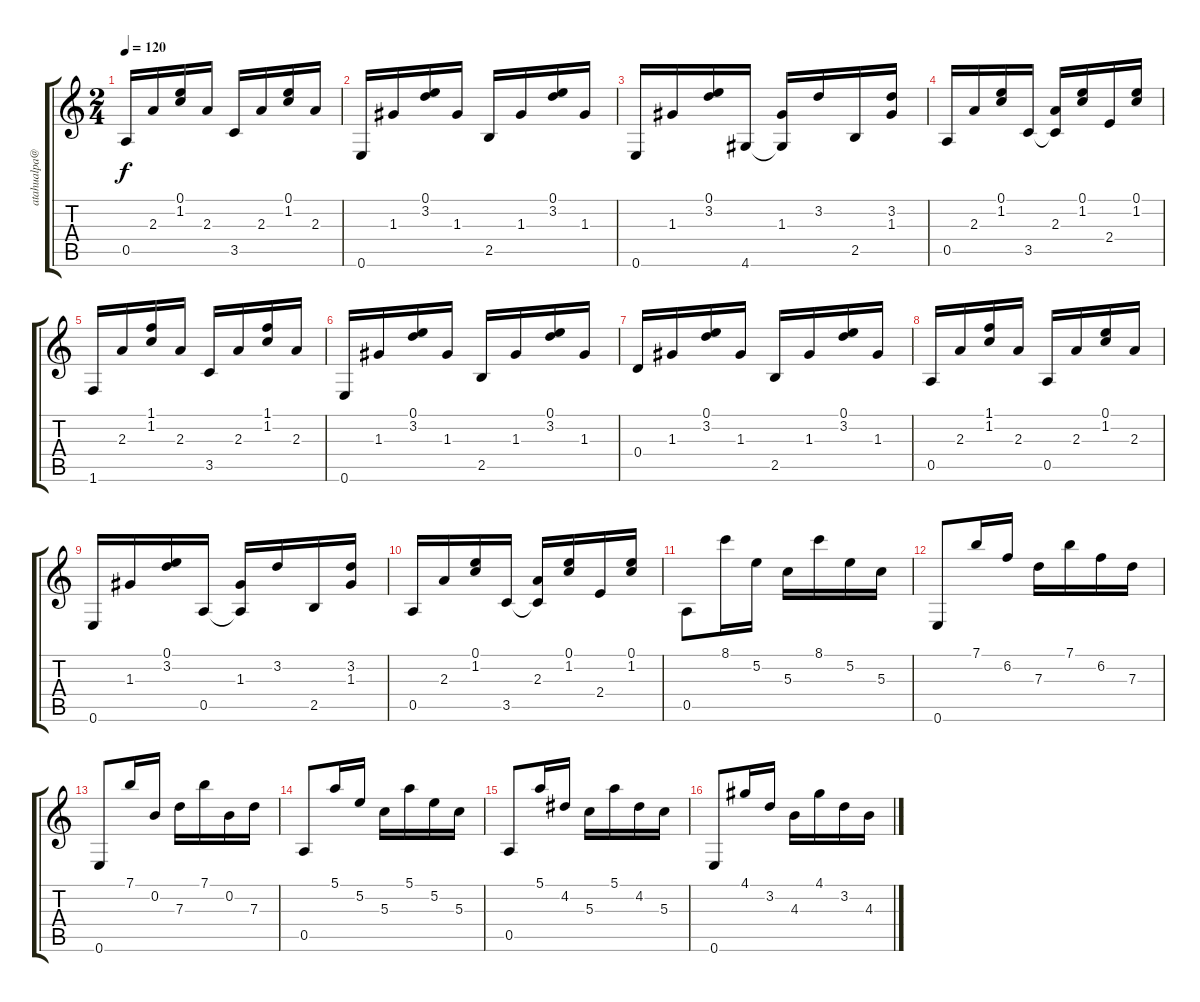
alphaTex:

\track ("" "atahualpa@") {instrument acousticguitarnylon}
\staff {score tabs}
\tuning (E4 B3 G3 D3 A2 E2) {hide}
\ts (2 4)
\tempo 120
\clef g2
\ks c
0.5.16{dy f} 2.3.16 (0.1 1.2).16 2.3.16 3.5.16 2.3.16 (0.1 1.2).16 2.3.16 |
0.6.16 1.3.16 (0.1 3.2).16 1.3.16 2.5.16 1.3.16 (0.1 3.2).16 1.3.16 |
0.6.16 1.3.16 (0.1 3.2).16 4.6.16 (1.3 4.6{t}).16 3.2.16 2.5.16 (3.2 1.3).16 |
0.5.16 2.3.16 (0.1 1.2).16 3.5.16 (2.3 3.5{t}).16 (0.1 1.2).16 2.4.16 (0.1 1.2).16 |
1.6.16 2.3.16 (1.1 1.2).16 2.3.16 3.5.16 2.3.16 (1.1 1.2).16 2.3.16 |
0.6.16 1.3.16 (0.1 3.2).16 1.3.16 2.5.16 1.3.16 (0.1 3.2).16 1.3.16 |
0.4.16 1.3.16 (0.1 3.2).16 1.3.16 2.5.16 1.3.16 (0.1 3.2).16 1.3.16 |
0.5.16 2.3.16 (1.1 1.2).16 2.3.16 0.5.16 2.3.16 (0.1 1.2).16 2.3.16 |
0.6.16 1.3.16 (0.1 3.2).16 0.5.16 (1.3 0.5{t}).16 3.2.16 2.5.16 (3.2 1.3).16 |
0.5.16 2.3.16 (0.1 1.2).16 3.5.16 (2.3 3.5{t}).16 (0.1 1.2).16 2.4.16 (0.1 1.2).16 |
0.5.8 8.1.16 5.2.16 5.3.16 8.1.16 5.2.16 5.3.16 |
0.6.8 7.1.16 6.2.16 7.3.16 7.1.16 6.2.16 7.3.16 |
0.6.8 7.1.16 0.2.16 7.3.16 7.1.16 0.2.16 7.3.16 |
0.5.8 5.1.16 5.2.16 5.3.16 5.1.16 5.2.16 5.3.16 |
0.5.8 5.1.16 4.2.16 5.3.16 5.1.16 4.2.16 5.3.16 |
0.6.8 4.1.16 3.2.16 4.3.16 4.1.16 3.2.16 4.3.16
